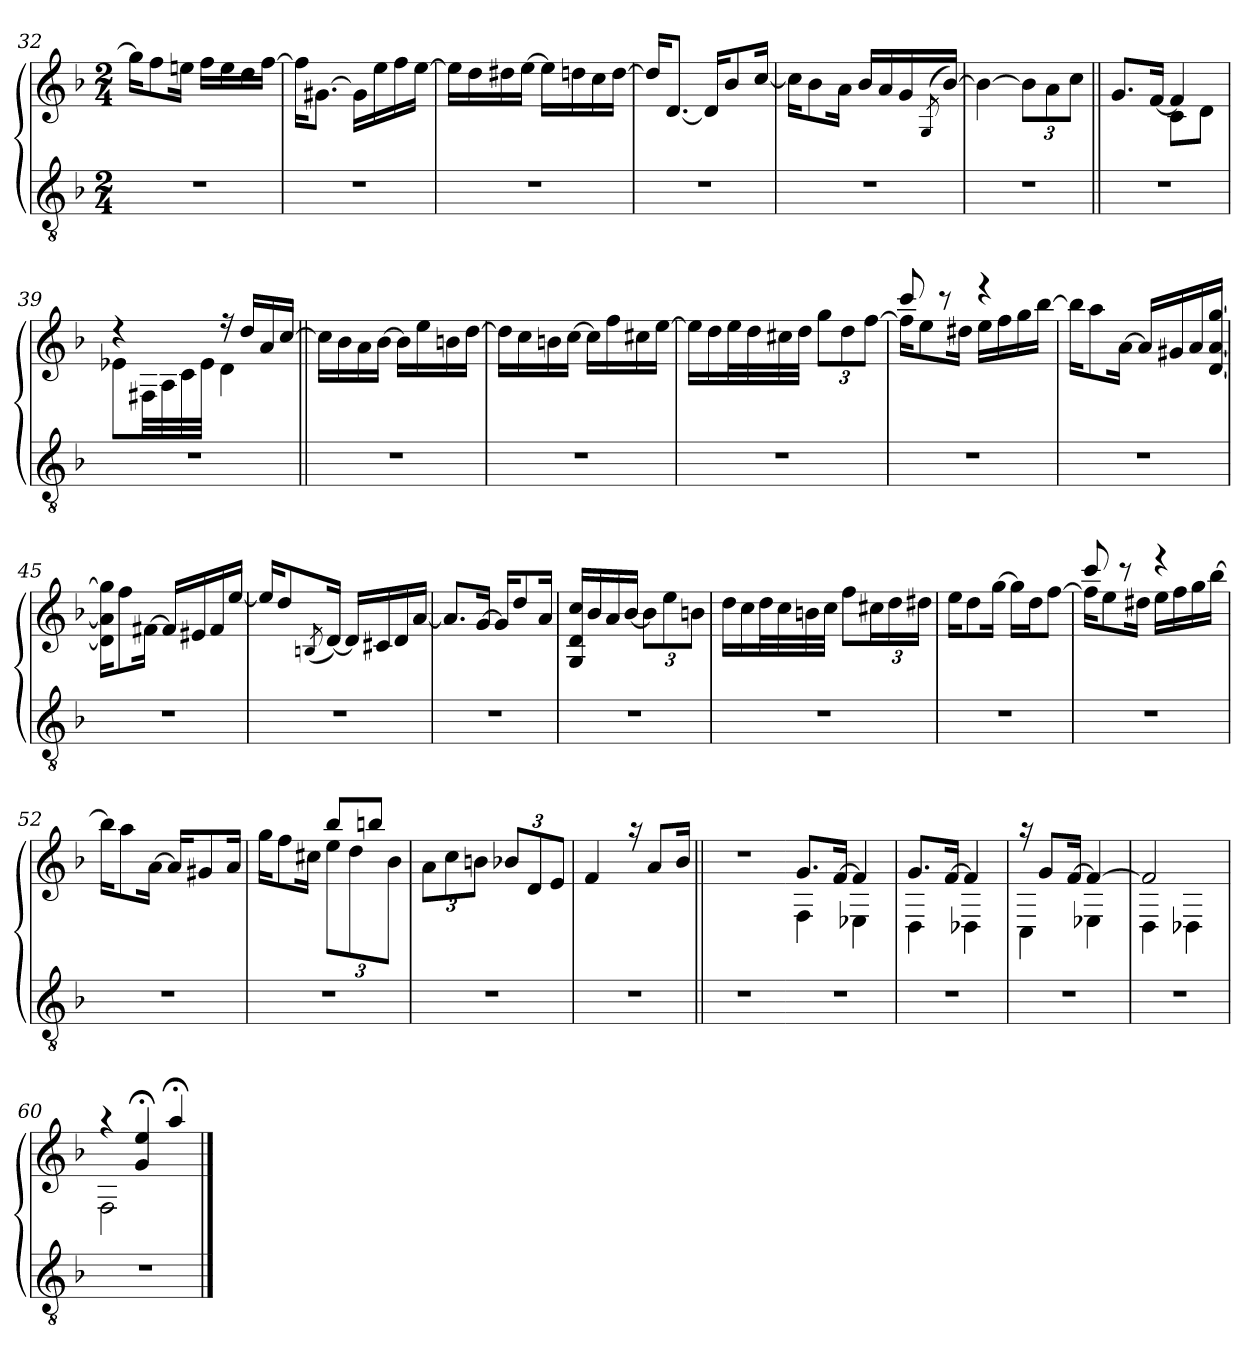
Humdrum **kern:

**kern	**kern
*part2	*part1
*staff2	*staff1
!!LO:PB:g=z
*clefGv2	*clefG2
*ITrd-7c-12	*
*k[b-]	*k[b-]
*F:	*F:
*M2/4	*M2/4
=32	=32
*	*^
2r	16gg\KL]	2ryy
.	8ff\	.
.	16een\Jk	.
.	16ff\LL	.
.	16ee\	.
.	16dd\	.
.	[<16ff\JJ	.
=33	=33	=33
2r	16ff\KL]	4ryy
.	[<8.g#X\J	.
.	16g#\LL]	4ryy
.	16ee\	.
.	16ff\	.
.	[<16ee\JJ	.
=34	=34	=34
2r	16ee\LL]	2ryy
.	16dd\	.
.	16dd#X\	.
.	[<16ee\JJ	.
.	16ee\LL]	.
.	16ddn\	.
.	16cc\	.
.	[<16dd\JJ	.
=35	=35	=35
2r	16dd/KL]	4ryy
.	[>8.d/J	.
.	16d/KL]	4ryy
.	8b-/	.
.	[>16cc/Jk	.
!!LO:LB:g=z	!!
=36	=36	=36
2r	16cc\KL]	2ryy
.	8b-\	.
.	16a\Jk	.
.	16b-/LL	.
.	16a/	.
.	16g/	.
.	(<8qG/	.
.	[>16b-/JJ)	.
=37	=37	=37
2r	4b-\_	4ryy
.	12b-\L]	4ryy
.	12a\	.
.	12cc\J	.
=38||	=38||	=38||
*	*	*^
2r	8.g/L	4ryy	4ryy
.	[>16f/Jk	.	.
.	4f/]	8c!\L	4ryy
.	.	8d!\J	.
=39	=39	=39	=39
2r	4rdd	8e-X!\L	4ryy
.	.	32F#X!\LL	.
.	.	32A!\	.
.	.	32c!\	.
.	.	32e-!\JJJ	.
.	16r	4d!\	4ryy
.	16dd/LL	.	.
.	16a/	.	.
.	[>16cc/JJ	.	.
*	*	*v	*v
!!LO:LB:g=z
=40||	=40||	=40||
2r	16cc\LL]	4ryy
.	16b-\	.
.	16a\	.
.	[<16b-\JJ	.
.	16b-\LL]	4ryy
.	16ee\	.
.	16bn\	.
.	[<16dd\JJ	.
=41	=41	=41
2r	16dd\LL]	4ryy
.	16cc\	.
.	16bn\	.
.	[<16cc\JJ	.
.	16cc\LL]	4ryy
.	16ff\	.
.	16cc#X\	.
.	[<16ee\JJ	.
=42	=42	=42
2r	16ee\LL]	4ryy
.	16dd\	.
.	32ee\L	.
.	32dd\	.
.	32cc#X\	.
.	32dd\JJJ	.
.	12gg\L	4ryy
.	12dd\	.
.	[<12ff\J	.
!!LO:LB:g=z
=43	=43	=43
*	*	*^
2r	16ff\KL]	8ryy	8ccc!/
.	8ee\	.	.
.	.	8ryy	8rccc
.	16dd#X\Jk	.	.
.	16ee\LL	4ryy	4rddd
.	16ff\	.	.
.	16gg\	.	.
.	[>16bb-\JJ	.	.
*	*	*v	*v
=44	=44	=44
2r	16bb-\KL]	4ryy
.	8aa\	.
.	[<16a\Jk	.
.	16a/LL]	4ryy
.	16g#X/	.
.	16a/	.
.	[>16d/ [>16a/ [>16gg/JJ	.
=45	=45	=45
2r	16d\] 16a\] 16gg\]KL	4ryy
.	8ff\	.
.	[<16f#X\Jk	.
.	16f#/LL]	4ryy
.	16e#X/	.
.	16f#/	.
.	[>16ee/JJ	.
=46	=46	=46
2r	16ee/KL]	4ryy
.	8dd/	.
.	(<8qBn/	.
.	[>16d/Jk)	.
.	16d/LL]	4ryy
.	16c#X/	.
.	16d/	.
.	[>16a/JJ	.
!!LO:LB:g=z	!!
=47	=47	=47
2r	8.a/L]	2ryy
.	[>16g/Jk	.
.	16g/KL]	.
.	8dd/	.
.	16a/Jk	.
=48	=48	=48
2r	16G/ 16d/ 16cc/LL	4ryy
.	16b-/	.
.	16a/	.
.	[>16b-/JJ	.
.	12b-\L]	4ryy
.	12ee\	.
.	12bn\J	.
=49	=49	=49
2r	16dd\LL	4ryy
.	16cc\	.
.	32dd\L	.
.	32cc\	.
.	32bn\	.
.	32cc\JJJ	.
.	8ff\L	4ryy
.	24cc#X\L	.
.	24dd\	.
.	24dd#X\JJ	.
!!LO:LB:g=z	!!
=50	=50	=50
2r	16ee\KL	4ryy
.	8dd\	.
.	[<16gg\Jk	.
.	16gg\LL]	4ryy
.	16dd\J	.
.	[<8ff\J	.
=51	=51	=51
*	*	*^
2r	16ff\KL]	16ryy	8ccc!/
.	8ee\	8.ryy	.
.	.	.	8rccc
.	16dd#X\Jk	.	.
.	16ee\LL	4ryy	4rddd
.	16ff\	.	.
.	16gg\	.	.
.	[>16bb-\JJ	.	.
*	*	*v	*v
=52	=52	=52
2r	16bb-\KL]	4ryy
.	8aa\	.
.	[<16a\Jk	.
.	16a/KL]	4ryy
.	8g#X/	.
.	16a/Jk	.
!!LO:LB:g=z
=53	=53	=53
*	*	*^
2r	16gg\KL	4ryy	4ryy
.	8ff\	.	.
.	16cc#X\Jk	.	.
.	12ee\L	8BB-/yy 8B-/yyL	8bb-/L
.	12dd\	.	.
.	.	8BBn/yy 8Bn/yyJ	8bb/J
.	12b-\J	.	.
*	*	*v	*v
=54	=54	=54
2r	12a\L	4C/yy 4c/yy
.	12cc\	.
.	12bn\J	.
.	12b-X/L	4ryy
.	12d/	.
.	12e/J	.
=55	=55	=55
2r	4f/	2ryy
.	16raa	.
.	8a/L	.
.	16b-/Jk	.
*	*v	*v
=55X1||	=55X1||
*	*stria0
2r	2r
!!LO:LB:g=z
=56-	=56-
*	*stria5
*	*^
*	*	*^
2r	8.g/L	4F!\	4ryy
.	[>16f/Jk	.	.
.	4f/]	4E-X!\	4ryy
=57	=57	=57	=57
2r	8.g/L	4D!\	4ryy
.	[>16f/Jk	.	.
.	4f/]	4D-X!\	4ryy
=58	=58	=58	=58
2r	16raa	4C!\	4ryy
.	8g/L	.	.
.	[>16f/Jk	.	.
.	4f/_	4E-X!\	4ryy
=59	=59	=59	=59
2r	2f/]	4D!\	4ryy
.	.	4D-X!\	4ryy
=60	=60	=60	=60
*	*Xtuplet	*	*
2r	6raa	2F!\	2FF/yy 2F/yy
.	6g/;< 6ee/;<	.	.
.	6aa;</	.	.
*	*v	*v	*v
==	==
*-	*-
